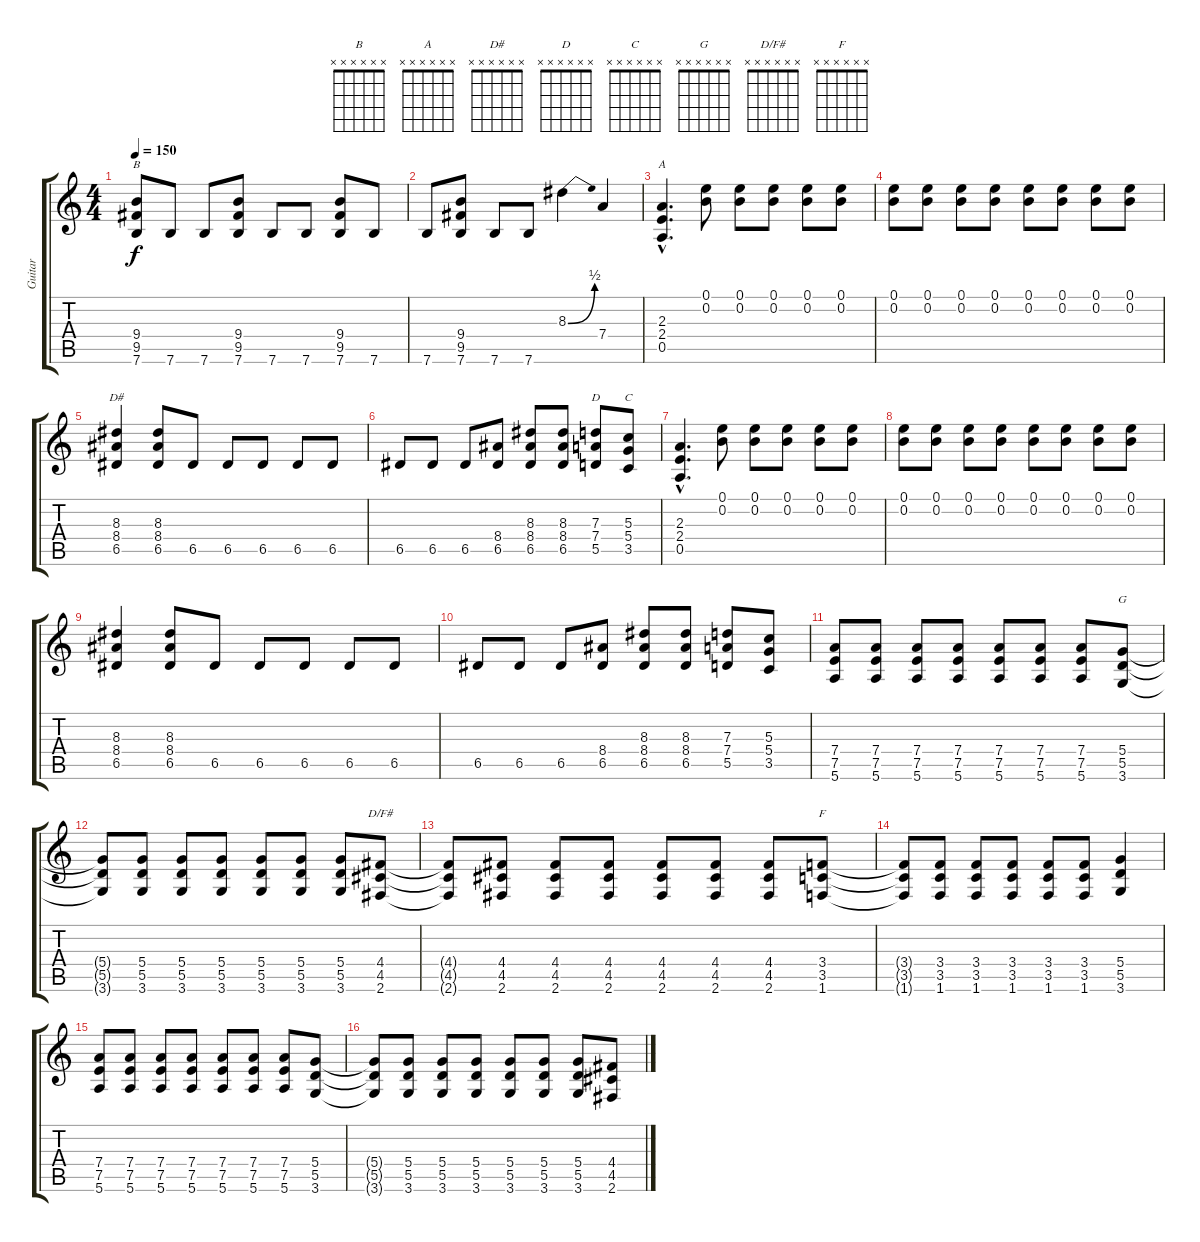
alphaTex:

\track ("Guitar" "Guitar") {instrument distortionguitar}
\staff {score tabs}
\tuning (E4 B3 G3 D3 A2 E2) {hide}
\chord ("B" x x x x x x) {firstfret 0}
\chord ("A" x x x x x x) {firstfret 0}
\chord ("D#" x x x x x x) {firstfret 0}
\chord ("D" x x x x x x) {firstfret 0}
\chord ("C" x x x x x x) {firstfret 0}
\chord ("G" x x x x x x) {firstfret 0}
\chord ("D/F#" x x x x x x) {firstfret 0}
\chord ("F" x x x x x x) {firstfret 0}
\ts (4 4)
\tempo 150
\clef g2
\ks c
(9.4 9.5 7.6).8{ch "B" dy f} 7.6.8 7.6.8 (9.4 9.5 7.6).8 7.6.8 7.6.8 (9.4 9.5 7.6).8 7.6.8 |
7.6.8 (9.4 9.5 7.6).8 7.6.8 7.6.8 8.3{be (bend 0 0 60 2)}.4 7.4.4 |
(2.3{hac} 2.4{hac} 0.5{hac}).4{d ch "A"} (0.1 0.2).8 (0.1 0.2).8 (0.1 0.2).8 (0.1 0.2).8 (0.1 0.2).8 |
(0.1 0.2).8 (0.1 0.2).8 (0.1 0.2).8 (0.1 0.2).8 (0.1 0.2).8 (0.1 0.2).8 (0.1 0.2).8 (0.1 0.2).8 |
(8.3 8.4 6.5).4{ch "D#"} (8.3 8.4 6.5).8 6.5.8 6.5.8 6.5.8 6.5.8 6.5.8 |
6.5.8 6.5.8 6.5.8 (8.4 6.5).8 (8.3 8.4 6.5).8 (8.3 8.4 6.5).8 (7.3 7.4 5.5).8{ch "D"} (5.3 5.4 3.5).8{ch "C"} |
(2.3{hac} 2.4{hac} 0.5{hac}).4{d} (0.1 0.2).8 (0.1 0.2).8 (0.1 0.2).8 (0.1 0.2).8 (0.1 0.2).8 |
(0.1 0.2).8 (0.1 0.2).8 (0.1 0.2).8 (0.1 0.2).8 (0.1 0.2).8 (0.1 0.2).8 (0.1 0.2).8 (0.1 0.2).8 |
(8.3 8.4 6.5).4 (8.3 8.4 6.5).8 6.5.8 6.5.8 6.5.8 6.5.8 6.5.8 |
6.5.8 6.5.8 6.5.8 (8.4 6.5).8 (8.3 8.4 6.5).8 (8.3 8.4 6.5).8 (7.3 7.4 5.5).8 (5.3 5.4 3.5).8 |
(7.4 7.5 5.6).8 (7.4 7.5 5.6).8 (7.4 7.5 5.6).8 (7.4 7.5 5.6).8 (7.4 7.5 5.6).8 (7.4 7.5 5.6).8 (7.4 7.5 5.6).8 (5.4 5.5 3.6).8{ch "G"} |
(5.4{t} 5.5{t} 3.6{t}).8 (5.4 5.5 3.6).8 (5.4 5.5 3.6).8 (5.4 5.5 3.6).8 (5.4 5.5 3.6).8 (5.4 5.5 3.6).8 (5.4 5.5 3.6).8 (4.4 4.5 2.6).8{ch "D/F#"} |
(4.4{t} 4.5{t} 2.6{t}).8 (4.4 4.5 2.6).8 (4.4 4.5 2.6).8 (4.4 4.5 2.6).8 (4.4 4.5 2.6).8 (4.4 4.5 2.6).8 (4.4 4.5 2.6).8 (3.4 3.5 1.6).8{ch "F"} |
(3.4{t} 3.5{t} 1.6{t}).8 (3.4 3.5 1.6).8 (3.4 3.5 1.6).8 (3.4 3.5 1.6).8 (3.4 3.5 1.6).8 (3.4 3.5 1.6).8 (5.4 5.5 3.6).4 |
(7.4 7.5 5.6).8 (7.4 7.5 5.6).8 (7.4 7.5 5.6).8 (7.4 7.5 5.6).8 (7.4 7.5 5.6).8 (7.4 7.5 5.6).8 (7.4 7.5 5.6).8 (5.4 5.5 3.6).8 |
(5.4{t} 5.5{t} 3.6{t}).8 (5.4 5.5 3.6).8 (5.4 5.5 3.6).8 (5.4 5.5 3.6).8 (5.4 5.5 3.6).8 (5.4 5.5 3.6).8 (5.4 5.5 3.6).8 (4.4 4.5 2.6).8
